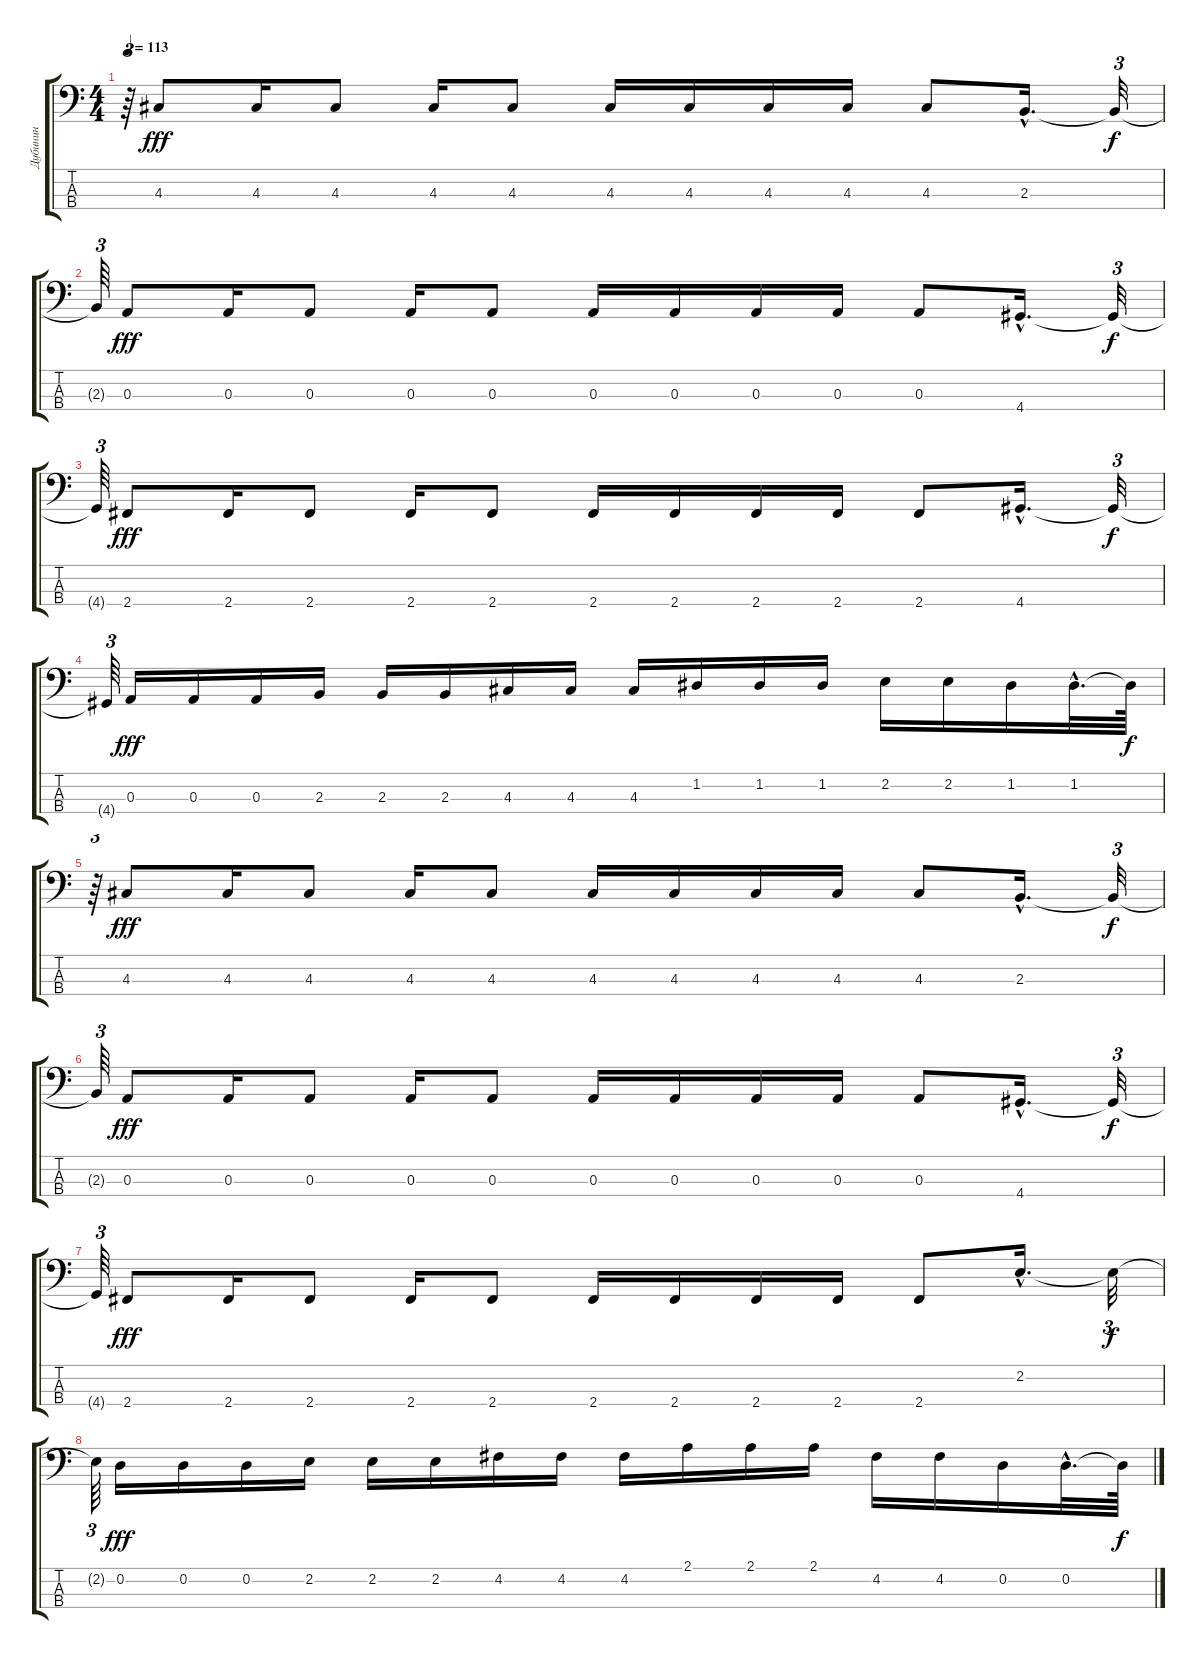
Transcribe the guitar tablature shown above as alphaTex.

\track ("Дубинин" "Дубинин") {instrument electricbassfinger}
\staff {score tabs}
\tuning (G2 D2 A1 E1) {hide}
\ts (4 4)
\tempo 113
\clef f4
\ks c
r.64{tu (3 2) dy f} 4.3.8{dy fff} 4.3.16 4.3.8 4.3.16 4.3.8 4.3.16 4.3.16 4.3.16 4.3.16 4.3.8 2.3{hac}.16{d} 2.3{t}.32{tu (3 2) dy f} |
2.3{t}.64{tu (3 2)} 0.3.8{dy fff} 0.3.16 0.3.8 0.3.16 0.3.8 0.3.16 0.3.16 0.3.16 0.3.16 0.3.8 4.4{hac}.16{d} 4.4{t}.32{tu (3 2) dy f} |
4.4{t}.64{tu (3 2)} 2.4.8{dy fff} 2.4.16 2.4.8 2.4.16 2.4.8 2.4.16 2.4.16 2.4.16 2.4.16 2.4.8 4.4{hac}.16{d} 4.4{t}.32{tu (3 2) dy f} |
4.4{t}.64{tu (3 2)} 0.3.16{dy fff} 0.3.16 0.3.16 2.3.16 2.3.16 2.3.16 4.3.16 4.3.16 4.3.16 1.2.16 1.2.16 1.2.16 2.2.16 2.2.16 1.2.16 1.2{hac}.32{d} 1.2{t}.64{dy f} |
r.64{tu (3 2)} 4.3.8{dy fff} 4.3.16 4.3.8 4.3.16 4.3.8 4.3.16 4.3.16 4.3.16 4.3.16 4.3.8 2.3{hac}.16{d} 2.3{t}.32{tu (3 2) dy f} |
2.3{t}.64{tu (3 2)} 0.3.8{dy fff} 0.3.16 0.3.8 0.3.16 0.3.8 0.3.16 0.3.16 0.3.16 0.3.16 0.3.8 4.4{hac}.16{d} 4.4{t}.32{tu (3 2) dy f} |
4.4{t}.64{tu (3 2)} 2.4.8{dy fff} 2.4.16 2.4.8 2.4.16 2.4.8 2.4.16 2.4.16 2.4.16 2.4.16 2.4.8 2.2{hac}.16{d} 2.2{t}.32{tu (3 2) dy f} |
2.2{t}.64{tu (3 2)} 0.2.16{dy fff} 0.2.16 0.2.16 2.2.16 2.2.16 2.2.16 4.2.16 4.2.16 4.2.16 2.1.16 2.1.16 2.1.16 4.2.16 4.2.16 0.2.16 0.2{hac}.32{d} 0.2{t}.64{dy f}
